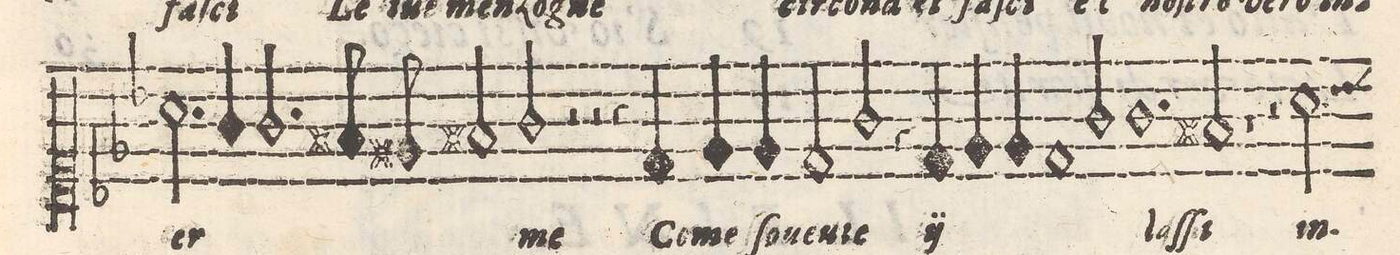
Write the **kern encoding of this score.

**kern	**text
*I"CANTO	*
*clefC1	*
*k[b-e-]	*
*met(C|)	*
*M2/2	*
2.a\	iner-
=186-	=186-
4g/	.
2.g/	.
=187-	=187-
8f#X/	.
8en/	.
2f#X/	.
=188-	=188-
2g/	-me
2r	.
=189-	=189-
2r	.
4r	.
4d/	Co-
=190-	=190-
4e-y/	-me
4e-/	ſo-
2d/	-uen-
=191-	=191-
2g/	-te
4r	.
*	*ij
4d/	Co-
=192-	=192-
4e-/	-me
4e-/	ſou-
1d/	-en-
=193-	=193-
2g/	-te
*	*Xij
=194-	=194-
1.g	laſ-
=195-	=195-
2f#X/	-ſi
=196-	=196-
1r	.
=197-	=197-
2r	.
2a\	in-
=198-	=198-
*-	*-
